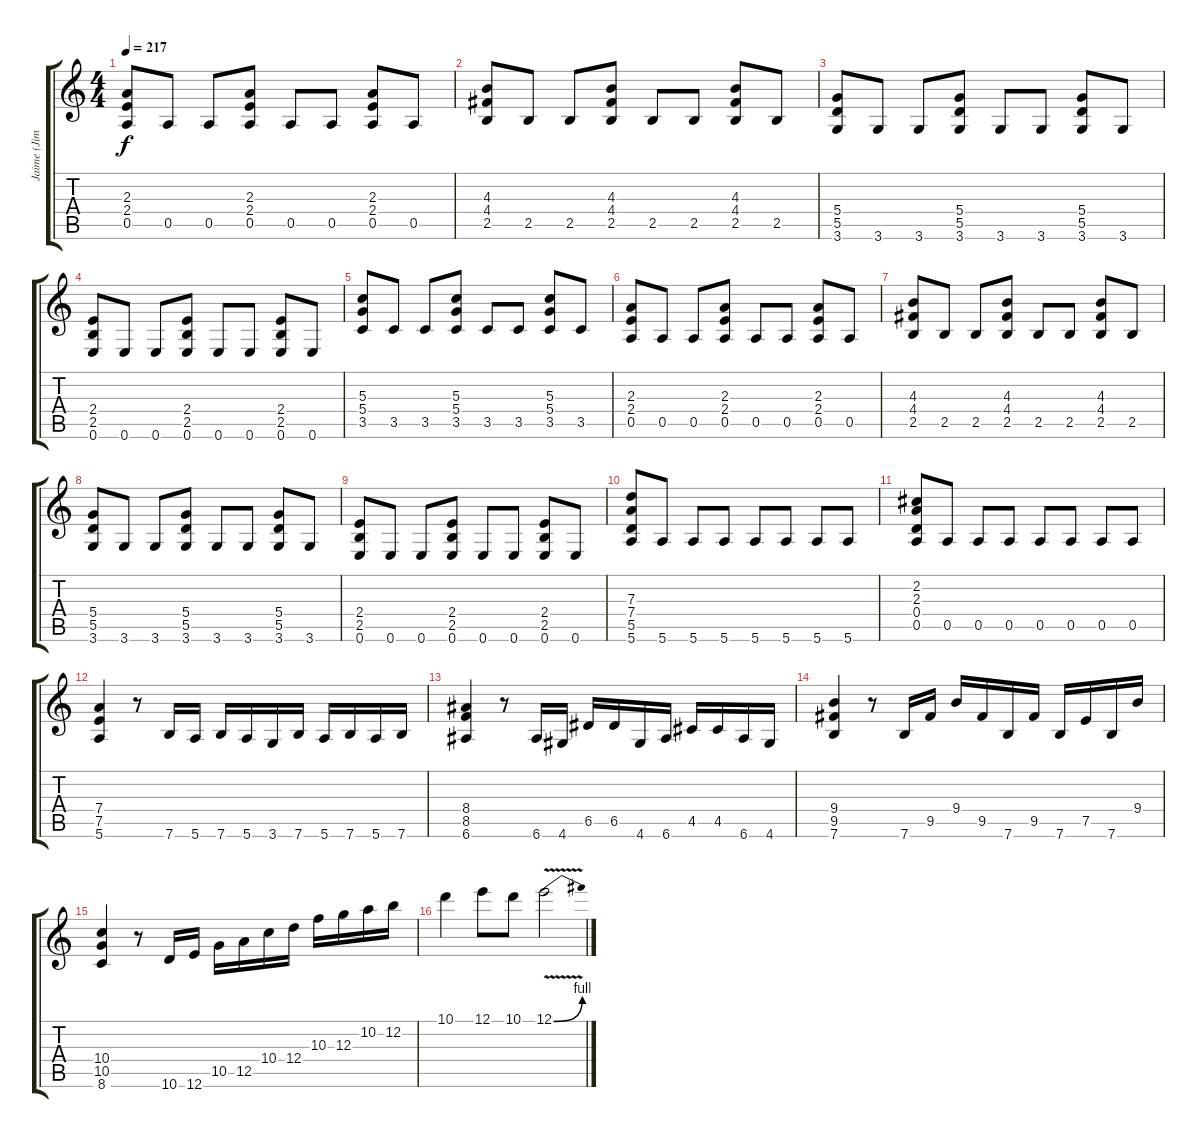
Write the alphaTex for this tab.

\track ("Jaime (Jimmy Froster)" "Jaime (Jim") {instrument distortionguitar}
\staff {score tabs}
\tuning (E4 B3 G3 D3 A2 E2) {hide}
\ts (4 4)
\tempo 217
\clef g2
\ks c
(2.3 2.4 0.5).8{dy f} 0.5.8 0.5.8 (2.3 2.4 0.5).8 0.5.8 0.5.8 (2.3 2.4 0.5).8 0.5.8 |
(4.3 4.4 2.5).8 2.5.8 2.5.8 (4.3 4.4 2.5).8 2.5.8 2.5.8 (4.3 4.4 2.5).8 2.5.8 |
(5.4 5.5 3.6).8 3.6.8 3.6.8 (5.4 5.5 3.6).8 3.6.8 3.6.8 (5.4 5.5 3.6).8 3.6.8 |
(2.4 2.5 0.6).8 0.6.8 0.6.8 (2.4 2.5 0.6).8 0.6.8 0.6.8 (2.4 2.5 0.6).8 0.6.8 |
(5.3 5.4 3.5).8 3.5.8 3.5.8 (5.3 5.4 3.5).8 3.5.8 3.5.8 (5.3 5.4 3.5).8 3.5.8 |
(2.3 2.4 0.5).8 0.5.8 0.5.8 (2.3 2.4 0.5).8 0.5.8 0.5.8 (2.3 2.4 0.5).8 0.5.8 |
(4.3 4.4 2.5).8 2.5.8 2.5.8 (4.3 4.4 2.5).8 2.5.8 2.5.8 (4.3 4.4 2.5).8 2.5.8 |
(5.4 5.5 3.6).8 3.6.8 3.6.8 (5.4 5.5 3.6).8 3.6.8 3.6.8 (5.4 5.5 3.6).8 3.6.8 |
(2.4 2.5 0.6).8 0.6.8 0.6.8 (2.4 2.5 0.6).8 0.6.8 0.6.8 (2.4 2.5 0.6).8 0.6.8 |
(7.3 7.4 5.5 5.6).8 5.6.8 5.6.8 5.6.8 5.6.8 5.6.8 5.6.8 5.6.8 |
(2.2 2.3 0.4 0.5).8 0.5.8 0.5.8 0.5.8 0.5.8 0.5.8 0.5.8 0.5.8 |
(7.4 7.5 5.6).4 r.8 7.6.16 5.6.16 7.6.16 5.6.16 3.6.16 7.6.16 5.6.16 7.6.16 5.6.16 7.6.16 |
(8.4 8.5 6.6).4 r.8 6.6.16 4.6.16 6.5.16 6.5.16 4.6.16 6.6.16 4.5.16 4.5.16 6.6.16 4.6.16 |
(9.4 9.5 7.6).4 r.8 7.6.16 9.5.16 9.4.16 9.5.16 7.6.16 9.5.16 7.6.16 7.5.16 7.6.16 9.4.16 |
(10.4 10.5 8.6).4 r.8 10.6.16 12.6.16 10.5.16 12.5.16 10.4.16 12.4.16 10.3.16 12.3.16 10.2.16 12.2.16 |
10.1.4 12.1.8 10.1.8 12.1{be (bend 0 0 60 4) v}.2
